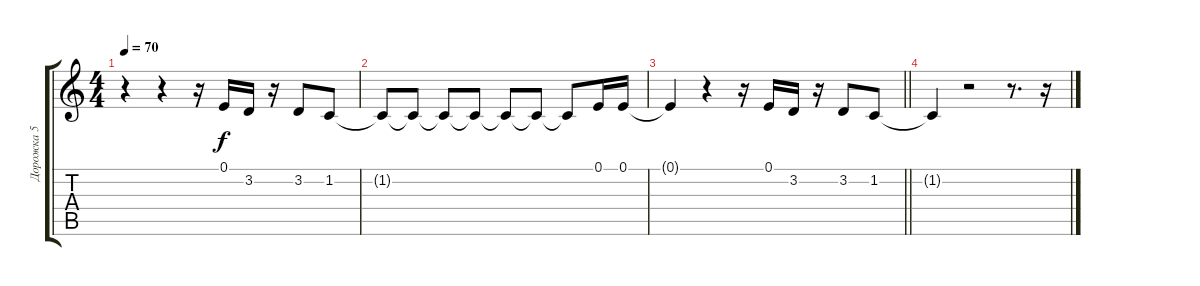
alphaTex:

\track ("Дорожка 5" "Дорожка 5") {instrument altosax}
\staff {score tabs}
\tuning (E4 B3 G3 D3 A2 E2) {hide}
\ts (4 4)
\tempo 70
\clef g2
\ks c
r.4{dy f} r.4 r.16 0.1.16 3.2.16 r.16 3.2.8 1.2.8 |
1.2{t}.8 1.2{t}.8 1.2{t}.8 1.2{t}.8 1.2{t}.8 1.2{t}.8 1.2{t}.8 0.1.16 0.1.16 |
\barLineRight lightlight
0.1{t}.4 r.4 r.16 0.1.16 3.2.16 r.16 3.2.8 1.2.8 |
1.2{t}.4 r.2 r.8{d} r.16
